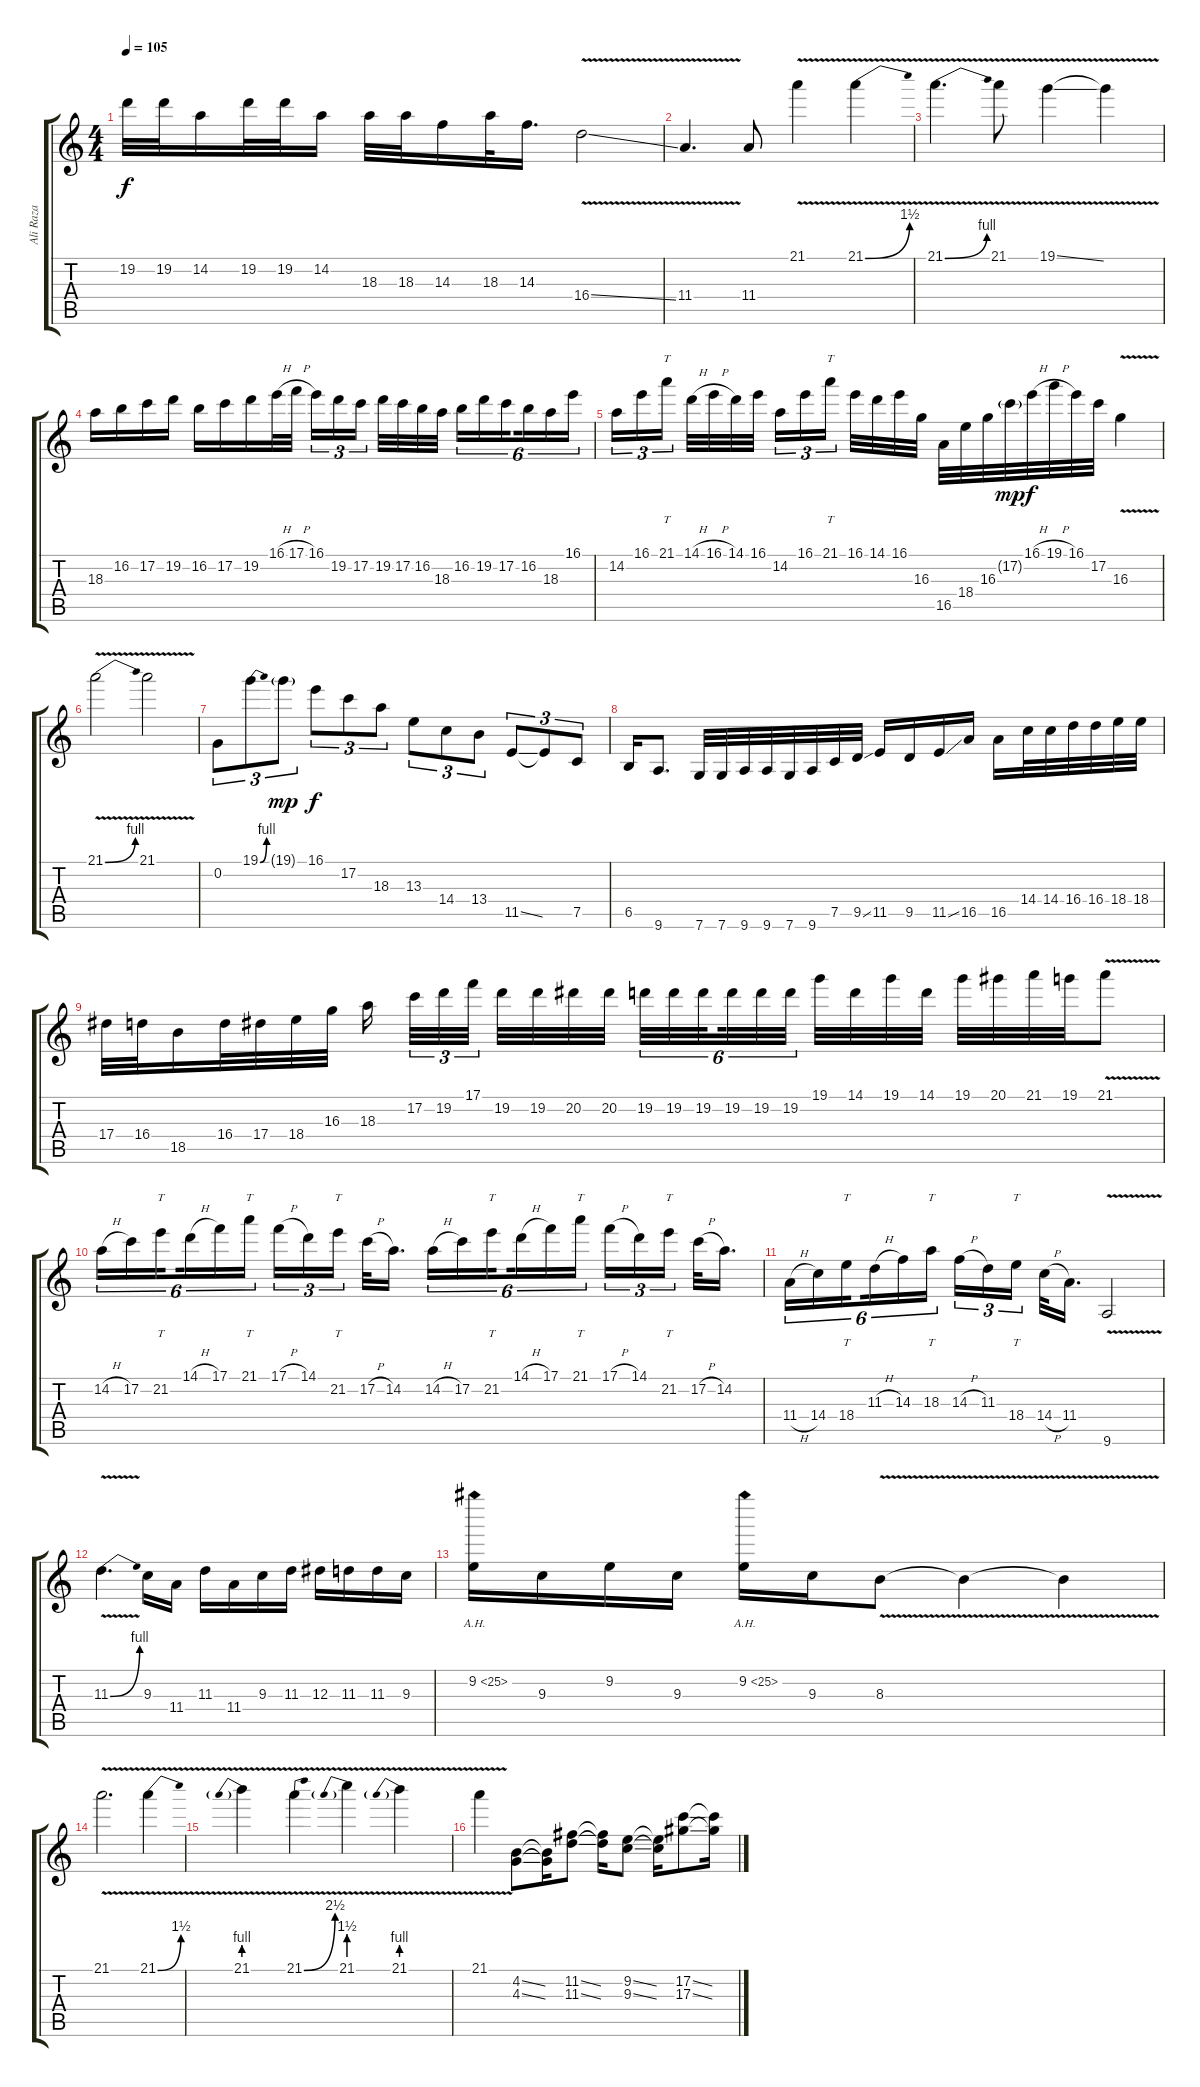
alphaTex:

\track ("Ali Raza" "Ali Raza") {instrument overdrivenguitar}
\staff {score tabs}
\tuning (C4 G3 Eb3 Bb2 F2 C2) {hide}
\ts (4 4)
\tempo 105
\clef g2
\ks c
19.2.32{dy f} 19.2.32 14.2.16 19.2.32 19.2.32 14.2.16 18.3.32 18.3.32 14.3.16 18.3.32 14.3.16{d} 16.4{v ss}.2 |
11.4{v}.4{d} 11.4.8 21.1{v}.4 21.1{be (bend 0 0 60 6) v}.4 |
21.1{be (bend 0 0 60 4) v}.4{d} 21.1{v}.8 19.1{v ss}.4 19.1{v t}.4 |
18.3.16 16.2.16 17.2.16 19.2.16 16.2.16 17.2.16 19.2.16 16.1{h}.32 17.1{h}.32 16.1.16{tu (3 2)} 19.2.16{tu (3 2)} 17.2.16{tu (3 2) beam splitsecondary} 19.2.32 17.2.32 16.2.32 18.3.32 16.2.16{tu (6 4)} 19.2.16{tu (6 4)} 17.2.16{tu (6 4) beam splitsecondary} 16.2.16{tu (6 4)} 18.3.16{tu (6 4)} 16.1.16{tu (6 4)} |
14.2.16{tu (3 2)} 16.1.16{tu (3 2)} 21.1.16{tt tu (3 2) beam splitsecondary} 14.1{h}.32 16.1{h}.32 14.1.32 16.1.32 14.2.16{tu (3 2)} 16.1.16{tu (3 2)} 21.1.16{tt tu (3 2) beam splitsecondary} 16.1.32 14.1.32 16.1.32 16.3.32 16.5.32 18.4.32 16.3.32 17.2{g}.32{dy mp} 16.1{h}.32{dy f} 19.1{h}.32 16.1.32 17.2.32 16.3{v}.4 |
21.1{be (bend 0 0 60 4) v}.2 21.1{v}.2 |
0.2.8{tu (3 2)} 19.1{be (bend 0 0 60 4)}.8{tu (3 2)} 19.1{g}.8{tu (3 2) dy mp} 16.1.8{tu (3 2) dy f} 17.2.8{tu (3 2)} 18.3.8{tu (3 2)} 13.3.8{tu (3 2)} 14.4.8{tu (3 2)} 13.4.8{tu (3 2)} 11.5{ss}.8{tu (3 2)} 11.5{t}.8{tu (3 2)} 7.5.8{tu (3 2)} |
6.5.16 9.6.8{d} 7.6.32 7.6.32 9.6.32 9.6.32 7.6.32 9.6.32 7.5.32 9.5{ss}.32 11.5.16 9.5.16 11.5{ss}.16 16.5.16 16.5.16 14.4.32 14.4.32 16.4.32 16.4.32 18.4.32 18.4.32 |
17.4.32 16.4.32 18.5.16 16.4.32 17.4.32 18.4.32 16.3.32 18.3.16{beam splitsecondary} 17.2.32{tu (3 2)} 19.2.32{tu (3 2)} 17.1.32{tu (3 2) beam splitsecondary} 19.2.32 19.2.32 20.2.32 20.2.32 19.2.32{tu (6 4)} 19.2.32{tu (6 4)} 19.2.32{tu (6 4) beam splitsecondary} 19.2.32{tu (6 4)} 19.2.32{tu (6 4)} 19.2.32{tu (6 4) beam splitsecondary} 19.1.32 14.1.32 19.1.32 14.1.32 19.1.32 20.1.32 21.1.32 19.1.32 21.1{v}.8 |
14.2{h}.16{tu (6 4)} 17.2.16{tu (6 4)} 21.2.16{tt tu (6 4) beam splitsecondary} 14.1{h}.16{tu (6 4)} 17.1.16{tu (6 4)} 21.1.16{tt tu (6 4)} 17.1{h}.16{tu (3 2)} 14.1.16{tu (3 2)} 21.2.16{tt tu (3 2) beam splitsecondary} 17.2{h}.32 14.2.16{d} 14.2{h}.16{tu (6 4)} 17.2.16{tu (6 4)} 21.2.16{tt tu (6 4) beam splitsecondary} 14.1{h}.16{tu (6 4)} 17.1.16{tu (6 4)} 21.1.16{tt tu (6 4)} 17.1{h}.16{tu (3 2)} 14.1.16{tu (3 2)} 21.2.16{tt tu (3 2) beam splitsecondary} 17.2{h}.32 14.2.16{d} |
11.4{h}.16{tu (6 4)} 14.4.16{tu (6 4)} 18.4.16{tt tu (6 4) beam splitsecondary} 11.3{h}.16{tu (6 4)} 14.3.16{tu (6 4)} 18.3.16{tt tu (6 4)} 14.3{h}.16{tu (3 2)} 11.3.16{tu (3 2)} 18.4.16{tt tu (3 2) beam splitsecondary} 14.4{h}.32 11.4.16{d} 9.6{v}.2 |
11.3{be (bend 0 0 60 4) v}.4{d} 9.3.16 11.4.16 11.3.16 11.4.16 9.3.16 11.3.16 12.3.16 11.3.16 11.3.16 9.3.16 |
9.2{ah 16}.16 9.3.16 9.2.16 9.3.16 9.2{ah 16}.16 9.3.16 8.3{v}.8 8.3{v t}.4 8.3{v t}.4 |
21.1{v}.2{d} 21.1{be (bend 0 0 60 6) v}.4 |
21.1{be (prebend 0 4 60 4) v}.4 21.1{be (bend 0 0 60 10) v}.4 21.1{be (prebend 0 6 60 6) v}.4 21.1{be (prebend 0 4 60 4) v}.4 |
21.1{v}.4 (4.2{ss} 4.3{ss}).8 (4.2{t} 4.3{t}).16 (11.2{ss} 11.3{ss}).8 (11.2{t} 11.3{t}).16 (9.2{ss} 9.3{ss}).8 (9.2{t} 9.3{t}).16 (17.2{ss} 17.3{ss}).8 (17.2{t} 17.3{t}).16
